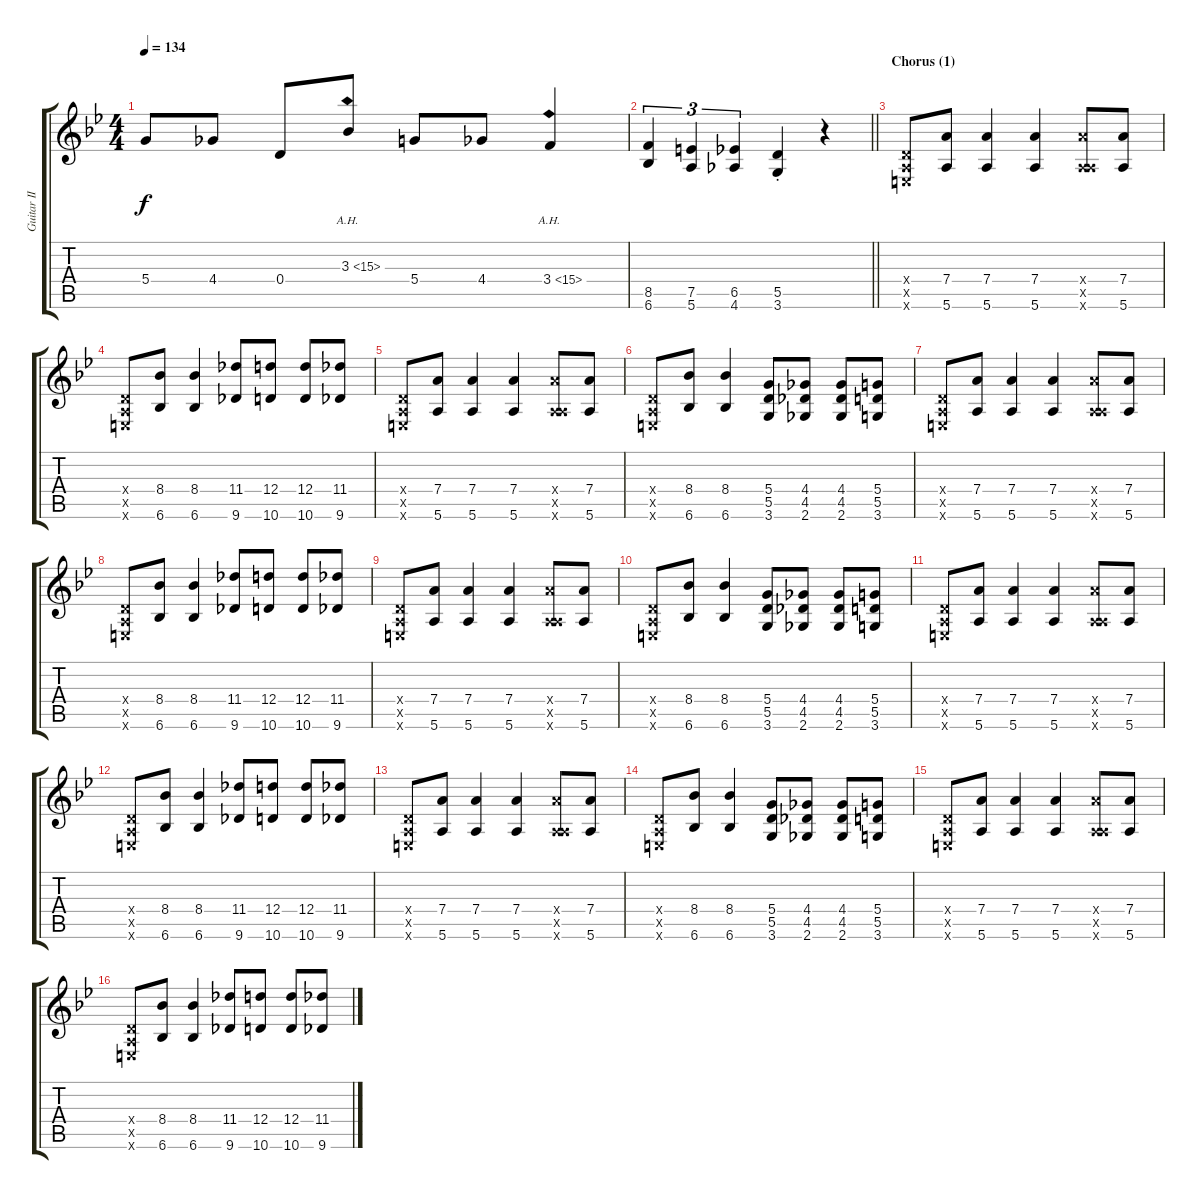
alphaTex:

\track ("Guitar II" "Guitar II") {instrument distortionguitar}
\staff {score tabs}
\tuning (E4 B3 G3 D3 A2 E2) {hide}
\ts (4 4)
\tempo 134
\clef g2
\ks gminor
5.4.8{dy f} 4.4.8 0.4.8 3.3{ah 12}.8 5.4.8 4.4.8 3.4{ah 12}.4 |
\barLineRight lightlight
(8.5 6.6).4{tu (3 2)} (7.5 5.6).4{tu (3 2)} (6.5 4.6).4{tu (3 2)} (5.5{st} 3.6{st}).4 r.4 |
\section ("" "Chorus (1)")
(0.4{x} 0.5{x} 0.6{x}).8 (7.4 5.6).8 (7.4 5.6).4 (7.4 5.6).4 (7.4{x} 0.5{x} 5.6{x}).8 (7.4 5.6).8 |
(0.4{x} 0.5{x} 0.6{x}).8 (8.4 6.6).8 (8.4 6.6).4 (11.4 9.6).8 (12.4 10.6).8 (12.4 10.6).8 (11.4 9.6).8 |
(0.4{x} 0.5{x} 0.6{x}).8 (7.4 5.6).8 (7.4 5.6).4 (7.4 5.6).4 (7.4{x} 0.5{x} 5.6{x}).8 (7.4 5.6).8 |
(0.4{x} 0.5{x} 0.6{x}).8 (8.4 6.6).8 (8.4 6.6).4 (5.4 5.5 3.6).8 (4.4 4.5 2.6).8 (4.4 4.5 2.6).8 (5.4 5.5 3.6).8 |
(0.4{x} 0.5{x} 0.6{x}).8 (7.4 5.6).8 (7.4 5.6).4 (7.4 5.6).4 (7.4{x} 0.5{x} 5.6{x}).8 (7.4 5.6).8 |
(0.4{x} 0.5{x} 0.6{x}).8 (8.4 6.6).8 (8.4 6.6).4 (11.4 9.6).8 (12.4 10.6).8 (12.4 10.6).8 (11.4 9.6).8 |
(0.4{x} 0.5{x} 0.6{x}).8 (7.4 5.6).8 (7.4 5.6).4 (7.4 5.6).4 (7.4{x} 0.5{x} 5.6{x}).8 (7.4 5.6).8 |
(0.4{x} 0.5{x} 0.6{x}).8 (8.4 6.6).8 (8.4 6.6).4 (5.4 5.5 3.6).8 (4.4 4.5 2.6).8 (4.4 4.5 2.6).8 (5.4 5.5 3.6).8 |
(0.4{x} 0.5{x} 0.6{x}).8 (7.4 5.6).8 (7.4 5.6).4 (7.4 5.6).4 (7.4{x} 0.5{x} 5.6{x}).8 (7.4 5.6).8 |
(0.4{x} 0.5{x} 0.6{x}).8 (8.4 6.6).8 (8.4 6.6).4 (11.4 9.6).8 (12.4 10.6).8 (12.4 10.6).8 (11.4 9.6).8 |
(0.4{x} 0.5{x} 0.6{x}).8 (7.4 5.6).8 (7.4 5.6).4 (7.4 5.6).4 (7.4{x} 0.5{x} 5.6{x}).8 (7.4 5.6).8 |
(0.4{x} 0.5{x} 0.6{x}).8 (8.4 6.6).8 (8.4 6.6).4 (5.4 5.5 3.6).8 (4.4 4.5 2.6).8 (4.4 4.5 2.6).8 (5.4 5.5 3.6).8 |
(0.4{x} 0.5{x} 0.6{x}).8 (7.4 5.6).8 (7.4 5.6).4 (7.4 5.6).4 (7.4{x} 0.5{x} 5.6{x}).8 (7.4 5.6).8 |
(0.4{x} 0.5{x} 0.6{x}).8 (8.4 6.6).8 (8.4 6.6).4 (11.4 9.6).8 (12.4 10.6).8 (12.4 10.6).8 (11.4 9.6).8
